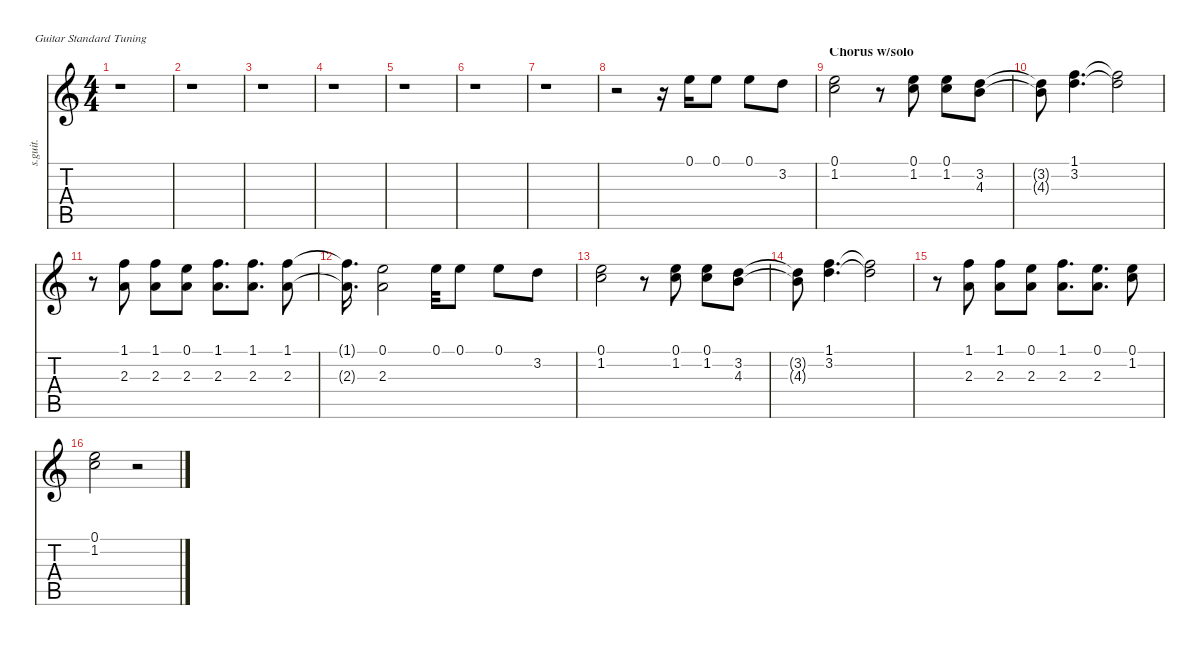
\defaultSystemsLayout 4
\hideDynamics
\bracketExtendMode nobrackets
\track ("Matt Bellamy  - Vocals" "s.guit.") {instrument tenorsax}
\staff {score tabs}
\tuning (E4 B3 G3 D3 A2 E2)
\displaytranspose 12
\ts (4 4)
\tempo (93 hide)
\clef g2
\ks c
r.1{dy f} |
r.1 |
r.1 |
r.1 |
r.1 |
r.1 |
r.1 |
r.2 r.16 0.1.16{lyrics (0 "") lyrics (1 "") lyrics (2 "") lyrics (3 "") lyrics (4 "")} 0.1.8{lyrics (0 "") lyrics (1 "") lyrics (2 "") lyrics (3 "") lyrics (4 "")} 0.1.8{lyrics (0 "") lyrics (1 "") lyrics (2 "") lyrics (3 "") lyrics (4 "")} 3.2.8{lyrics (0 "") lyrics (1 "") lyrics (2 "") lyrics (3 "") lyrics (4 "")} |
\section ("" "Chorus w/solo")
(0.1 1.2).2{lyrics (0 "") lyrics (1 "") lyrics (2 "") lyrics (3 "") lyrics (4 "") dy fff} r.8 (0.1 1.2).8{lyrics (0 "") lyrics (1 "") lyrics (2 "") lyrics (3 "") lyrics (4 "")} (0.1 1.2).8{lyrics (0 "") lyrics (1 "") lyrics (2 "") lyrics (3 "") lyrics (4 "")} (3.2 4.3).8{lyrics (0 "") lyrics (1 "") lyrics (2 "") lyrics (3 "") lyrics (4 "")} |
(3.2{t} 4.3{t}).8{lyrics (0 "") lyrics (1 "") lyrics (2 "") lyrics (3 "") lyrics (4 "") dy f} (1.1 3.2).4{d lyrics (0 "") lyrics (1 "") lyrics (2 "") lyrics (3 "") lyrics (4 "") dy fff} (1.1{t} 3.2{t}).2{lyrics (0 "") lyrics (1 "") lyrics (2 "") lyrics (3 "") lyrics (4 "") dy f} |
r.8 (1.1 2.3).8{lyrics (0 "") lyrics (1 "") lyrics (2 "") lyrics (3 "") lyrics (4 "") dy fff} (1.1 2.3).8{lyrics (0 "") lyrics (1 "") lyrics (2 "") lyrics (3 "") lyrics (4 "")} (0.1 2.3).8{lyrics (0 "") lyrics (1 "") lyrics (2 "") lyrics (3 "") lyrics (4 "")} (1.1 2.3).8{d lyrics (0 "") lyrics (1 "") lyrics (2 "") lyrics (3 "") lyrics (4 "")} (1.1 2.3).8{d lyrics (0 "") lyrics (1 "") lyrics (2 "") lyrics (3 "") lyrics (4 "")} (1.1 2.3).8{lyrics (0 "") lyrics (1 "") lyrics (2 "") lyrics (3 "") lyrics (4 "")} |
(1.1{t} 2.3{t}).16{d lyrics (0 "") lyrics (1 "") lyrics (2 "") lyrics (3 "") lyrics (4 "") dy f} (0.1 2.3).2{lyrics (0 "") lyrics (1 "") lyrics (2 "") lyrics (3 "") lyrics (4 "") dy fff} 0.1.32{lyrics (0 "") lyrics (1 "") lyrics (2 "") lyrics (3 "") lyrics (4 "")} 0.1.8{lyrics (0 "") lyrics (1 "") lyrics (2 "") lyrics (3 "") lyrics (4 "")} 0.1.8{lyrics (0 "") lyrics (1 "") lyrics (2 "") lyrics (3 "") lyrics (4 "")} 3.2.8{lyrics (0 "") lyrics (1 "") lyrics (2 "") lyrics (3 "") lyrics (4 "")} |
(0.1 1.2).2{lyrics (0 "") lyrics (1 "") lyrics (2 "") lyrics (3 "") lyrics (4 "")} r.8 (0.1 1.2).8{lyrics (0 "") lyrics (1 "") lyrics (2 "") lyrics (3 "") lyrics (4 "")} (0.1 1.2).8{lyrics (0 "") lyrics (1 "") lyrics (2 "") lyrics (3 "") lyrics (4 "")} (3.2 4.3).8{lyrics (0 "") lyrics (1 "") lyrics (2 "") lyrics (3 "") lyrics (4 "")} |
(3.2{t} 4.3{t}).8{lyrics (0 "") lyrics (1 "") lyrics (2 "") lyrics (3 "") lyrics (4 "") dy f} (1.1 3.2).4{d lyrics (0 "") lyrics (1 "") lyrics (2 "") lyrics (3 "") lyrics (4 "") dy fff} (1.1{t} 3.2{t}).2{lyrics (0 "") lyrics (1 "") lyrics (2 "") lyrics (3 "") lyrics (4 "") dy f} |
r.8 (1.1 2.3).8{lyrics (0 "") lyrics (1 "") lyrics (2 "") lyrics (3 "") lyrics (4 "") dy fff} (1.1 2.3).8{lyrics (0 "") lyrics (1 "") lyrics (2 "") lyrics (3 "") lyrics (4 "")} (0.1 2.3).8{lyrics (0 "") lyrics (1 "") lyrics (2 "") lyrics (3 "") lyrics (4 "")} (1.1 2.3).8{d lyrics (0 "") lyrics (1 "") lyrics (2 "") lyrics (3 "") lyrics (4 "")} (0.1 2.3).8{d lyrics (0 "") lyrics (1 "") lyrics (2 "") lyrics (3 "") lyrics (4 "")} (0.1 1.2).8{lyrics (0 "") lyrics (1 "") lyrics (2 "") lyrics (3 "") lyrics (4 "")} |
(0.1 1.2).2{lyrics (0 "") lyrics (1 "") lyrics (2 "") lyrics (3 "") lyrics (4 "")} r.2
